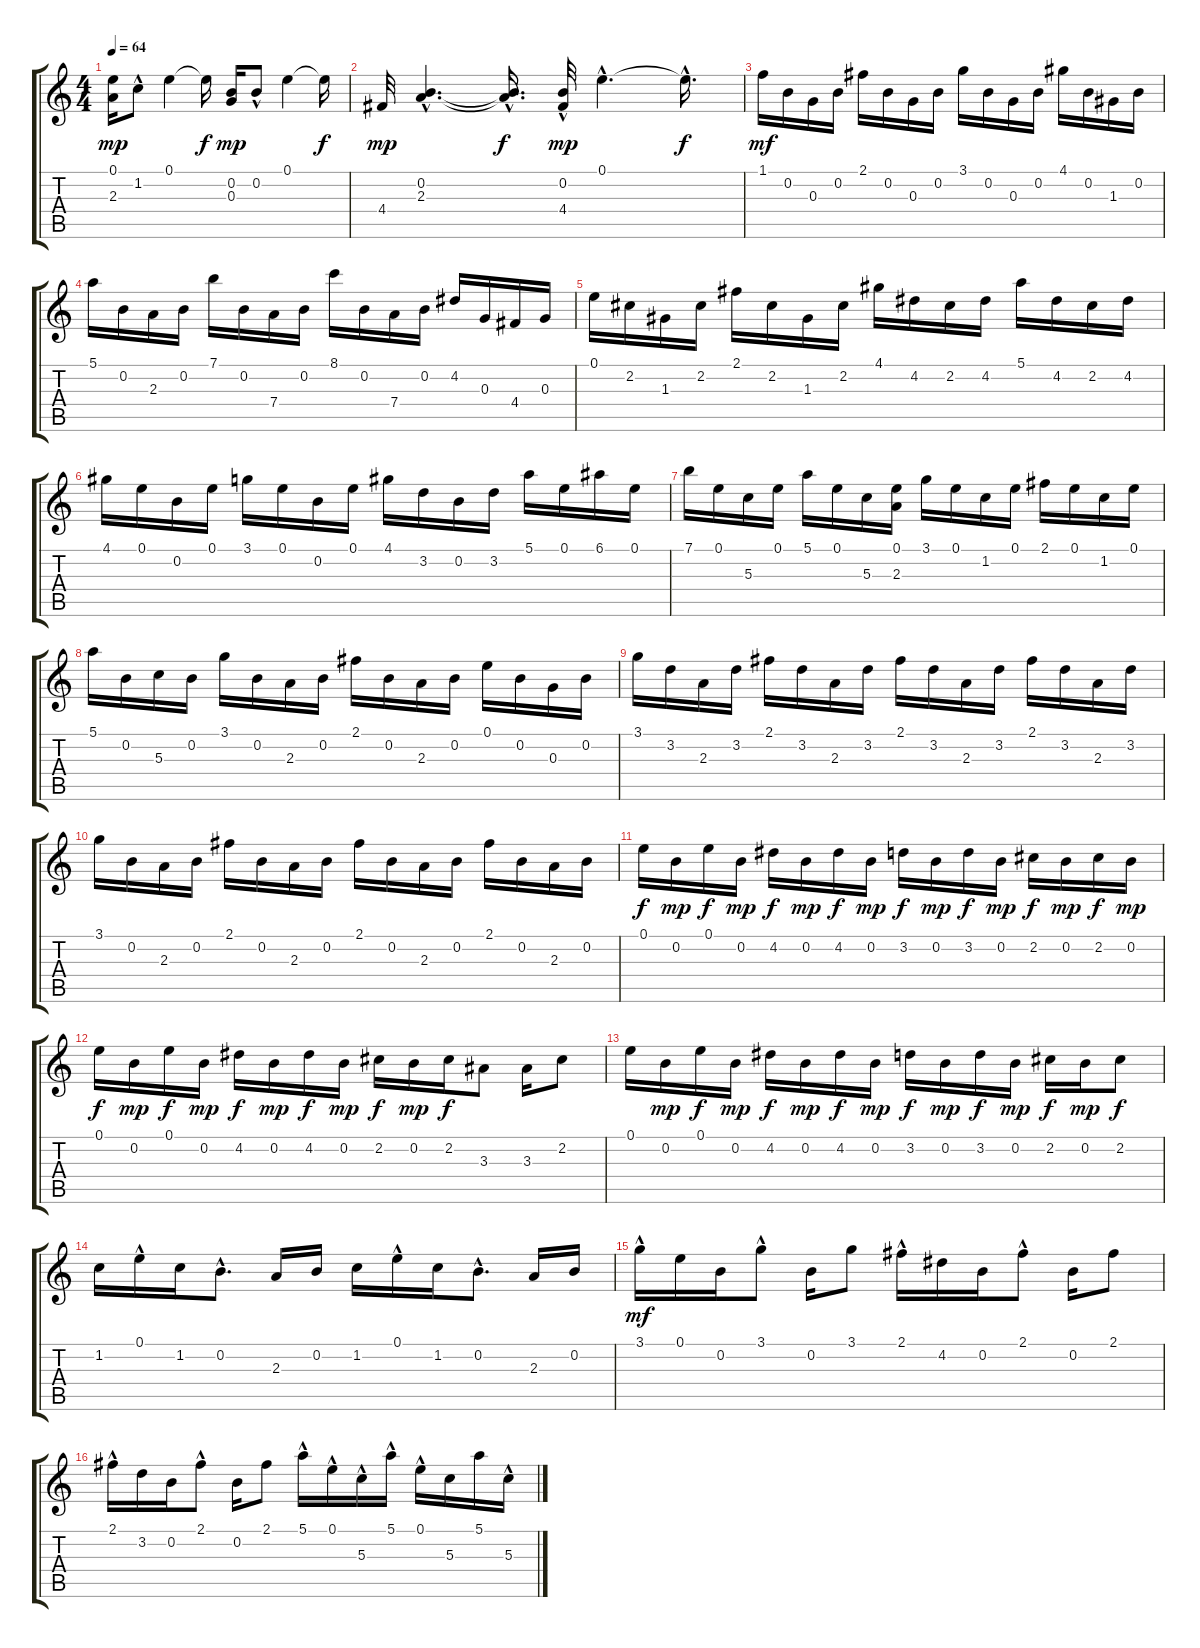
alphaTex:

\track "" {instrument electricguitarclean}
\staff {score tabs}
\tuning (E4 B3 G3 D3 A2 E2) {hide}
\ts (4 4)
\tempo 64
\clef g2
\ks c
(0.1 2.3).16{dy mp} 1.2{hac}.8 0.1.4 0.1{t}.16{dy f} (0.2 0.3).16{dy mp} 0.2{hac}.8 0.1.4 0.1{t}.16{dy f} |
4.4.32{dy mp} (0.2{hac} 2.3{hac}).4{d} (0.2{hac t} 2.3{t}).16{d dy f} (0.2{hac} 4.4{hac}).32{dy mp} 0.1{hac}.4{d} 0.1{hac t}.16{d dy f} |
1.1.16{dy mf} 0.2.16 0.3.16 0.2.16 2.1.16 0.2.16 0.3.16 0.2.16 3.1.16 0.2.16 0.3.16 0.2.16 4.1.16 0.2.16 1.3.16 0.2.16 |
5.1.16 0.2.16 2.3.16 0.2.16 7.1.16 0.2.16 7.4.16 0.2.16 8.1.16 0.2.16 7.4.16 0.2.16 4.2.16 0.3.16 4.4.16 0.3.16 |
0.1.16 2.2.16 1.3.16 2.2.16 2.1.16 2.2.16 1.3.16 2.2.16 4.1.16 4.2.16 2.2.16 4.2.16 5.1.16 4.2.16 2.2.16 4.2.16 |
4.1.16 0.1.16 0.2.16 0.1.16 3.1.16 0.1.16 0.2.16 0.1.16 4.1.16 3.2.16 0.2.16 3.2.16 5.1.16 0.1.16 6.1.16 0.1.16 |
7.1.16 0.1.16 5.3.16 0.1.16 5.1.16 0.1.16 5.3.16 (0.1 2.3).16 3.1.16 0.1.16 1.2.16 0.1.16 2.1.16 0.1.16 1.2.16 0.1.16 |
5.1.16 0.2.16 5.3.16 0.2.16 3.1.16 0.2.16 2.3.16 0.2.16 2.1.16 0.2.16 2.3.16 0.2.16 0.1.16 0.2.16 0.3.16 0.2.16 |
3.1.16 3.2.16 2.3.16 3.2.16 2.1.16 3.2.16 2.3.16 3.2.16 2.1.16 3.2.16 2.3.16 3.2.16 2.1.16 3.2.16 2.3.16 3.2.16 |
3.1.16 0.2.16 2.3.16 0.2.16 2.1.16 0.2.16 2.3.16 0.2.16 2.1.16 0.2.16 2.3.16 0.2.16 2.1.16 0.2.16 2.3.16 0.2.16 |
0.1.16{dy f} 0.2.16{dy mp} 0.1.16{dy f} 0.2.16{dy mp} 4.2.16{dy f} 0.2.16{dy mp} 4.2.16{dy f} 0.2.16{dy mp} 3.2.16{dy f} 0.2.16{dy mp} 3.2.16{dy f} 0.2.16{dy mp} 2.2.16{dy f} 0.2.16{dy mp} 2.2.16{dy f} 0.2.16{dy mp} |
0.1.16{dy f} 0.2.16{dy mp} 0.1.16{dy f} 0.2.16{dy mp} 4.2.16{dy f} 0.2.16{dy mp} 4.2.16{dy f} 0.2.16{dy mp} 2.2.16{dy f} 0.2.16{dy mp} 2.2.16{dy f} 3.3.8 3.3.16 2.2.8 |
0.1.16 0.2.16{dy mp} 0.1.16{dy f} 0.2.16{dy mp} 4.2.16{dy f} 0.2.16{dy mp} 4.2.16{dy f} 0.2.16{dy mp} 3.2.16{dy f} 0.2.16{dy mp} 3.2.16{dy f} 0.2.16{dy mp} 2.2.16{dy f} 0.2.16{dy mp} 2.2.8{dy f} |
1.2.16 0.1{hac}.16 1.2.16 0.2{hac}.8{d} 2.3.16 0.2.16 1.2.16 0.1{hac}.16 1.2.16 0.2{hac}.8{d} 2.3.16 0.2.16 |
3.1{hac}.16{dy mf} 0.1.16 0.2.16 3.1{hac}.8 0.2.16 3.1.8 2.1{hac}.16 4.2.16 0.2.16 2.1{hac}.8 0.2.16 2.1.8 |
2.1{hac}.16 3.2.16 0.2.16 2.1{hac}.8 0.2.16 2.1.8 5.1{hac}.16 0.1{hac}.16 5.3{hac}.16 5.1{hac}.16 0.1{hac}.16 5.3.16 5.1.16 5.3{hac}.16
